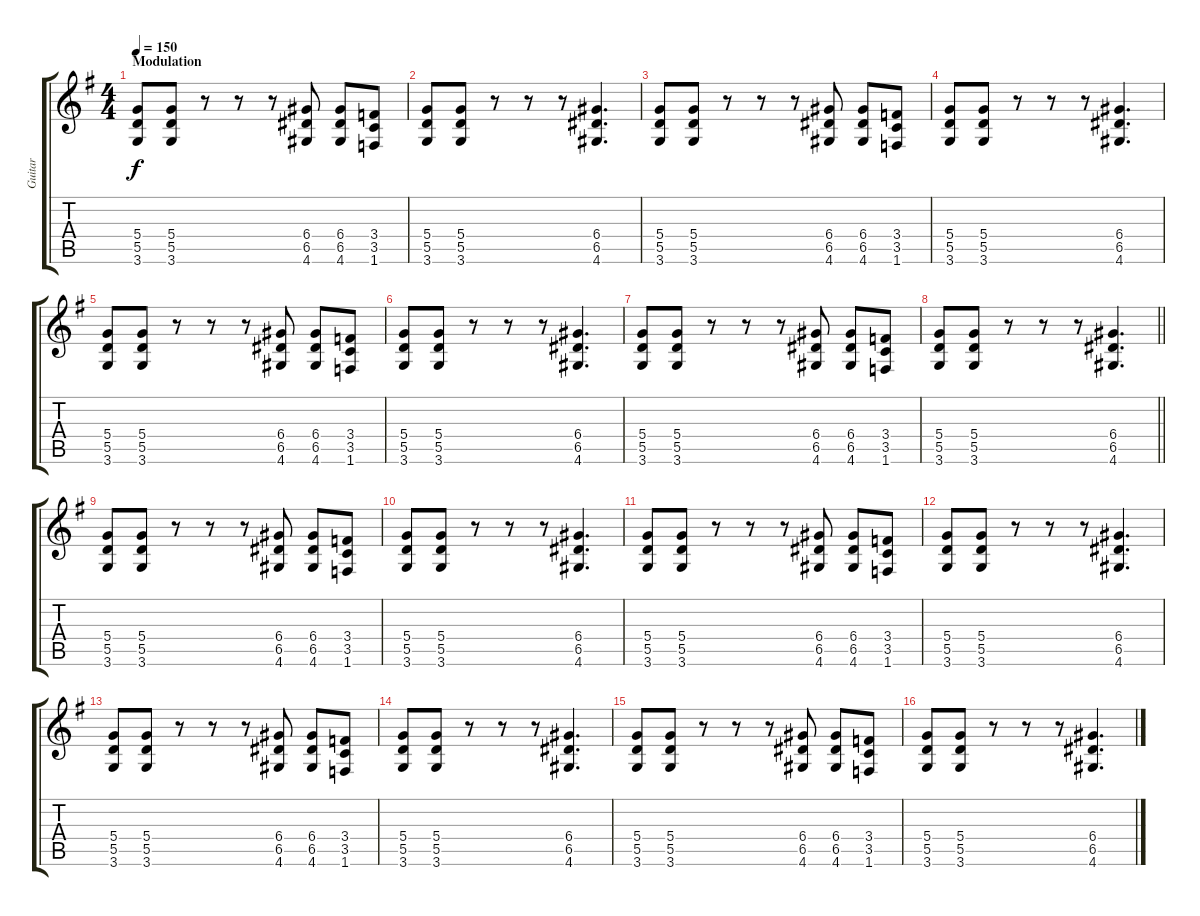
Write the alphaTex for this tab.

\track ("Guitar" "Guitar") {instrument distortionguitar}
\staff {score tabs}
\tuning (E4 B3 G3 D3 A2 E2) {hide}
\ts (4 4)
\section ("" "Modulation")
\tempo 150
\clef g2
\ks eminor
(5.4 5.5 3.6).8{dy f} (5.4 5.5 3.6).8 r.8 r.8 r.8 (6.4 6.5 4.6).8 (6.4 6.5 4.6).8 (3.4 3.5 1.6).8 |
(5.4 5.5 3.6).8 (5.4 5.5 3.6).8 r.8 r.8 r.8 (6.4 6.5 4.6).4{d} |
(5.4 5.5 3.6).8 (5.4 5.5 3.6).8 r.8 r.8 r.8 (6.4 6.5 4.6).8 (6.4 6.5 4.6).8 (3.4 3.5 1.6).8 |
(5.4 5.5 3.6).8 (5.4 5.5 3.6).8 r.8 r.8 r.8 (6.4 6.5 4.6).4{d} |
(5.4 5.5 3.6).8 (5.4 5.5 3.6).8 r.8 r.8 r.8 (6.4 6.5 4.6).8 (6.4 6.5 4.6).8 (3.4 3.5 1.6).8 |
(5.4 5.5 3.6).8 (5.4 5.5 3.6).8 r.8 r.8 r.8 (6.4 6.5 4.6).4{d} |
(5.4 5.5 3.6).8 (5.4 5.5 3.6).8 r.8 r.8 r.8 (6.4 6.5 4.6).8 (6.4 6.5 4.6).8 (3.4 3.5 1.6).8 |
\barLineRight lightlight
(5.4 5.5 3.6).8 (5.4 5.5 3.6).8 r.8 r.8 r.8 (6.4 6.5 4.6).4{d} |
\section ("" "")
(5.4 5.5 3.6).8 (5.4 5.5 3.6).8 r.8 r.8 r.8 (6.4 6.5 4.6).8 (6.4 6.5 4.6).8 (3.4 3.5 1.6).8 |
(5.4 5.5 3.6).8 (5.4 5.5 3.6).8 r.8 r.8 r.8 (6.4 6.5 4.6).4{d} |
(5.4 5.5 3.6).8 (5.4 5.5 3.6).8 r.8 r.8 r.8 (6.4 6.5 4.6).8 (6.4 6.5 4.6).8 (3.4 3.5 1.6).8 |
(5.4 5.5 3.6).8 (5.4 5.5 3.6).8 r.8 r.8 r.8 (6.4 6.5 4.6).4{d} |
(5.4 5.5 3.6).8 (5.4 5.5 3.6).8 r.8 r.8 r.8 (6.4 6.5 4.6).8 (6.4 6.5 4.6).8 (3.4 3.5 1.6).8 |
(5.4 5.5 3.6).8 (5.4 5.5 3.6).8 r.8 r.8 r.8 (6.4 6.5 4.6).4{d} |
(5.4 5.5 3.6).8 (5.4 5.5 3.6).8 r.8 r.8 r.8 (6.4 6.5 4.6).8 (6.4 6.5 4.6).8 (3.4 3.5 1.6).8 |
(5.4 5.5 3.6).8 (5.4 5.5 3.6).8 r.8 r.8 r.8 (6.4 6.5 4.6).4{d}
